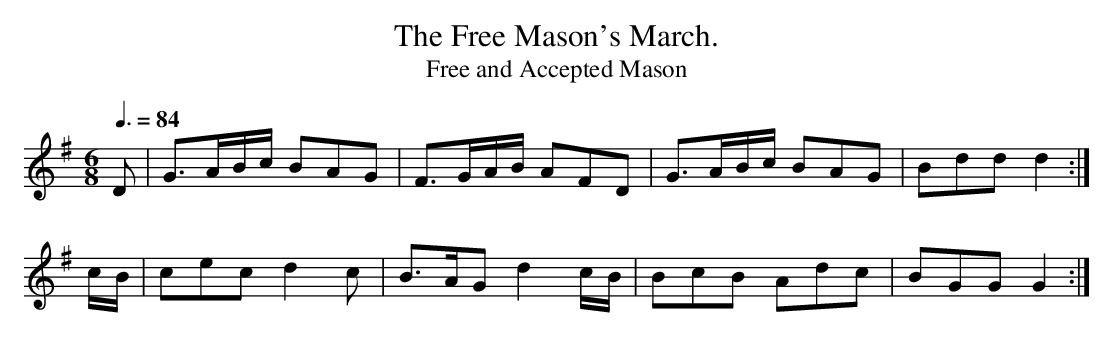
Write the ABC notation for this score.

X:1
T:The Free Mason's March.
T:Free and Accepted Mason
M:6/8
L:1/8
Q:3/8=84
K:G major
D   |G>AB/c/ BAG|F>GA/B/ AFD   |G>AB/c/ BAG|Bdd d2:|
c/B/|cec     d2c|B>AG    d2c/B/|BcB     Adc|BGG G2:|
